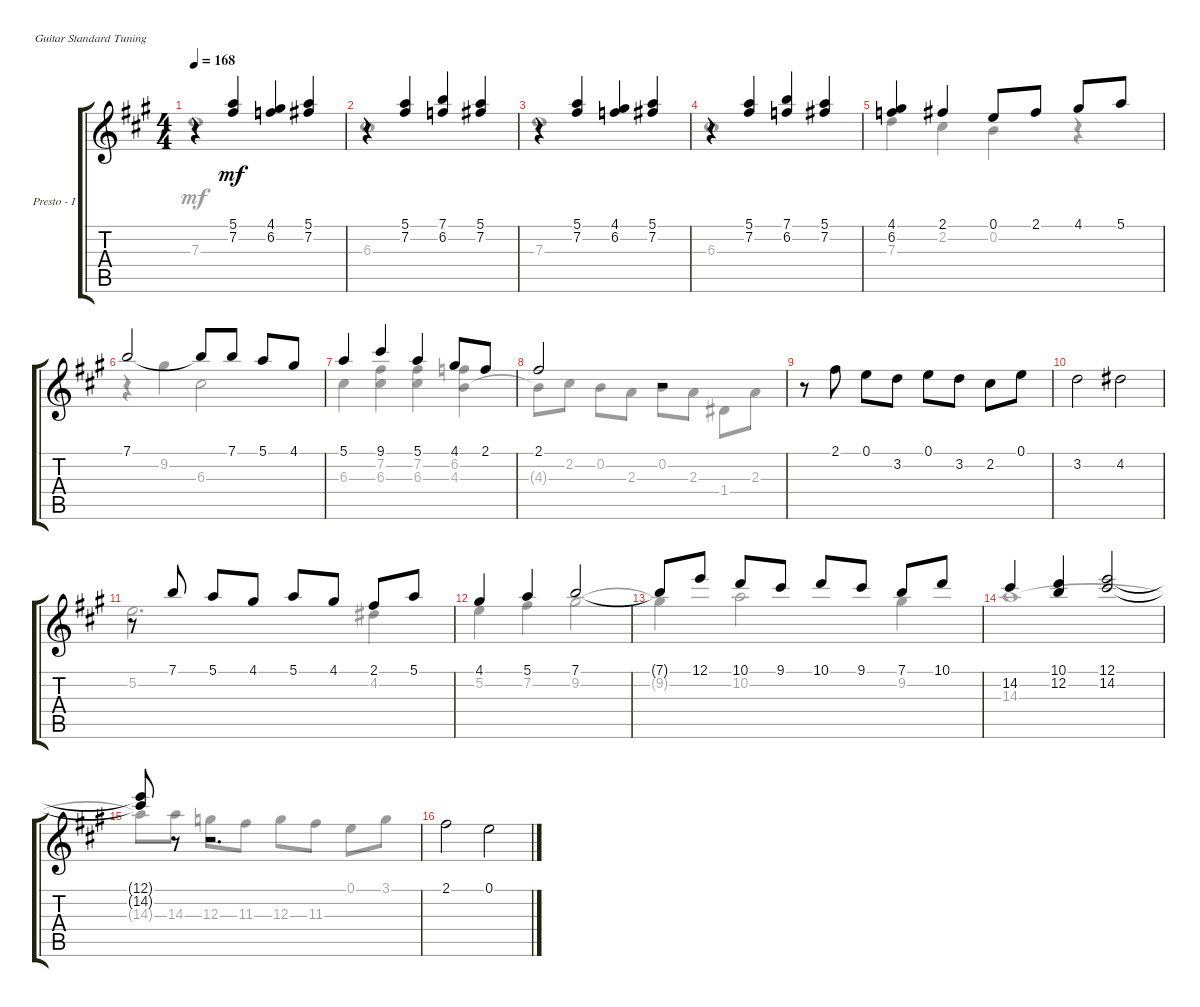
\bracketExtendMode groupsimilarinstruments
\firstSystemTrackNameOrientation horizontal
\otherSystemsTrackNameOrientation horizontal
\track ("Presto - Italian Concerto" "Presto - I") {instrument acousticguitarnylon}
\staff {score tabs}
\tuning (E4 B3 G3 D3 A2 E2)
\voice
\ts (4 4)
\tempo 168
\clef g2
\ks a
r.4{dy mf} (5.1 7.2).4 (4.1 6.2).4 (5.1 7.2).4 |
r.4 (5.1 7.2).4 (7.1 6.2).4 (5.1 7.2).4 |
r.4 (5.1 7.2).4 (4.1 6.2).4 (5.1 7.2).4 |
r.4 (5.1 7.2).4 (7.1 6.2).4 (5.1 7.2).4 |
(4.1 6.2).4 2.1.4 0.1.8 2.1.8 4.1.8 5.1.8 |
7.1.2 7.1{t}.8 7.1.8 5.1.8 4.1.8 |
5.1.4 9.1.4 5.1.4 4.1.8 2.1.8 |
2.1.2 r.2 |
r.8 2.1.8 0.1.8 3.2.8 0.1.8 3.2.8 2.2.8 0.1.8 |
3.2.2 4.2.2 |
r.8 7.1.8 5.1.8 4.1.8 5.1.8 4.1.8 2.1.8 5.1.8 |
4.1.4 5.1.4 7.1.2 |
7.1{t}.8 12.1.8 10.1.8 9.1.8 10.1.8 9.1.8 7.1.8 10.1.8 |
14.2.4 (10.1 12.2).4 (12.1 14.2).2 |
(12.1{t} 14.2{t}).8 r.8 r.2{d} |
2.1.2 0.1.2
\voice
\clef g2
\ottava regular
\simile none
\ks a
7.3.1{dy mf} |
6.3.1 |
7.3.1 |
6.3.1 |
7.3.4 2.2.4 0.2.4 r.4 |
r.4 9.2.4 6.3.2 |
6.3.4 (7.2 6.3).4 (7.2 6.3).4 (6.2 4.3).4 |
4.3{t}.8 2.2.8 0.2.8 2.3.8 0.2.8 2.3.8 1.4.8 2.3.8 |
|
|
5.2.2{d} 4.2.4 |
5.2.4 7.2.4 9.2.2 |
9.2{t}.4 10.2.2 9.2.4 |
14.3.1 |
14.3{t}.8 14.3.8 12.3.8 11.3.8 12.3.8 11.3.8 0.1.8 3.1.8 |
